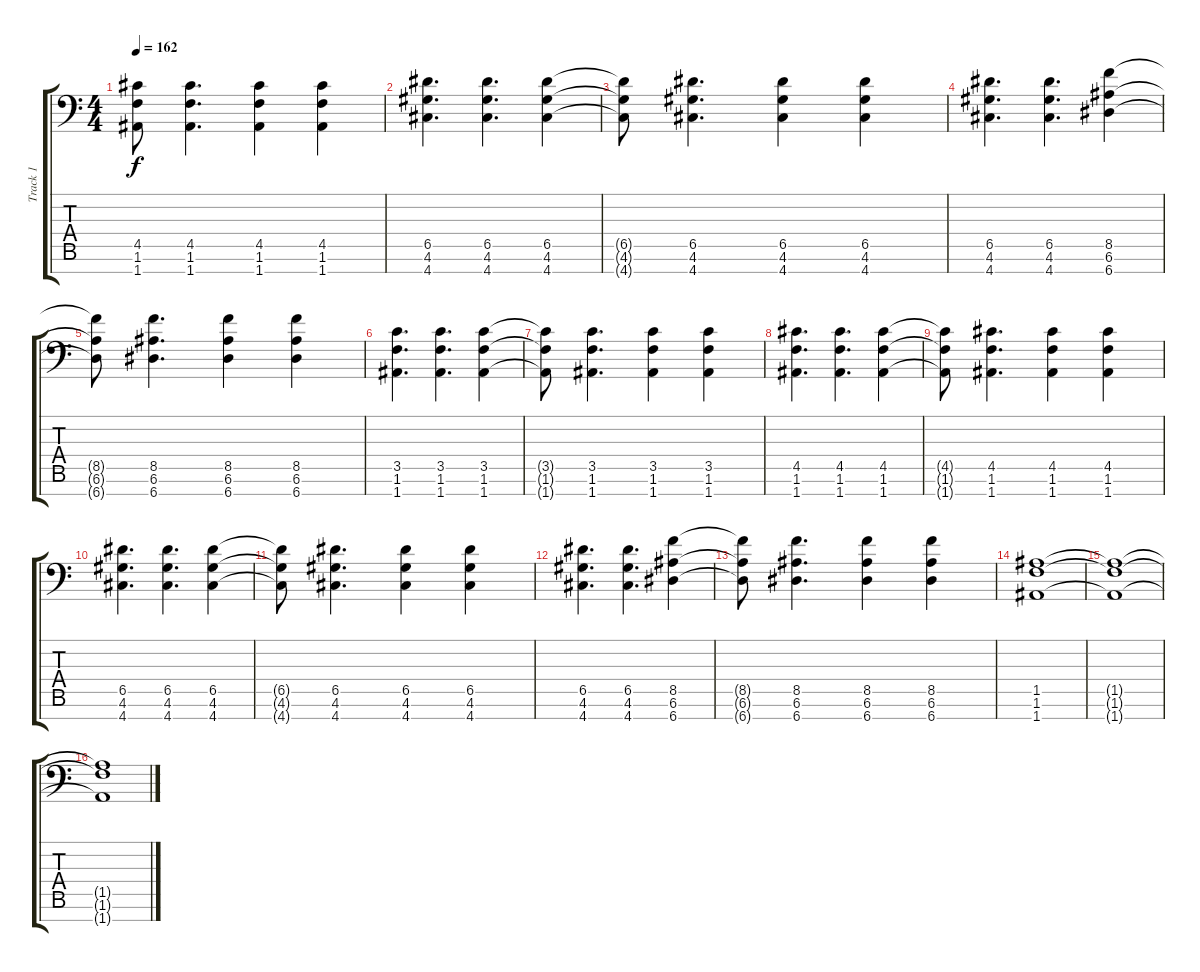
\track ("Track 1" "Track 1") {instrument distortionguitar}
\staff {score tabs}
\tuning (E4 B3 G3 D3 A2 E2 A1) {hide}
\ts (4 4)
\tempo 162
\clef f4
\ks c
(4.5{t} 1.6{t} 1.7{t}).8{dy f} (4.5 1.6 1.7).4{d} (4.5 1.6 1.7).4 (4.5 1.6 1.7).4 |
(6.5 4.6 4.7).4{d} (6.5 4.6 4.7).4{d} (6.5 4.6 4.7).4 |
(6.5{t} 4.6{t} 4.7{t}).8 (6.5 4.6 4.7).4{d} (6.5 4.6 4.7).4 (6.5 4.6 4.7).4 |
(6.5 4.6 4.7).4{d} (6.5 4.6 4.7).4{d} (8.5 6.6 6.7).4 |
(8.5{t} 6.6{t} 6.7{t}).8 (8.5 6.6 6.7).4{d} (8.5 6.6 6.7).4 (8.5 6.6 6.7).4 |
(3.5 1.6 1.7).4{d} (3.5 1.6 1.7).4{d} (3.5 1.6 1.7).4 |
(3.5{t} 1.6{t} 1.7{t}).8 (3.5 1.6 1.7).4{d} (3.5 1.6 1.7).4 (3.5 1.6 1.7).4 |
(4.5 1.6 1.7).4{d} (4.5 1.6 1.7).4{d} (4.5 1.6 1.7).4 |
(4.5{t} 1.6{t} 1.7{t}).8 (4.5 1.6 1.7).4{d} (4.5 1.6 1.7).4 (4.5 1.6 1.7).4 |
(6.5 4.6 4.7).4{d} (6.5 4.6 4.7).4{d} (6.5 4.6 4.7).4 |
(6.5{t} 4.6{t} 4.7{t}).8 (6.5 4.6 4.7).4{d} (6.5 4.6 4.7).4 (6.5 4.6 4.7).4 |
(6.5 4.6 4.7).4{d} (6.5 4.6 4.7).4{d} (8.5 6.6 6.7).4 |
(8.5{t} 6.6{t} 6.7{t}).8 (8.5 6.6 6.7).4{d} (8.5 6.6 6.7).4 (8.5 6.6 6.7).4 |
(1.5 1.6 1.7).1 |
(1.5{t} 1.6{t} 1.7{t}).1 |
(1.5{t} 1.6{t} 1.7{t}).1
